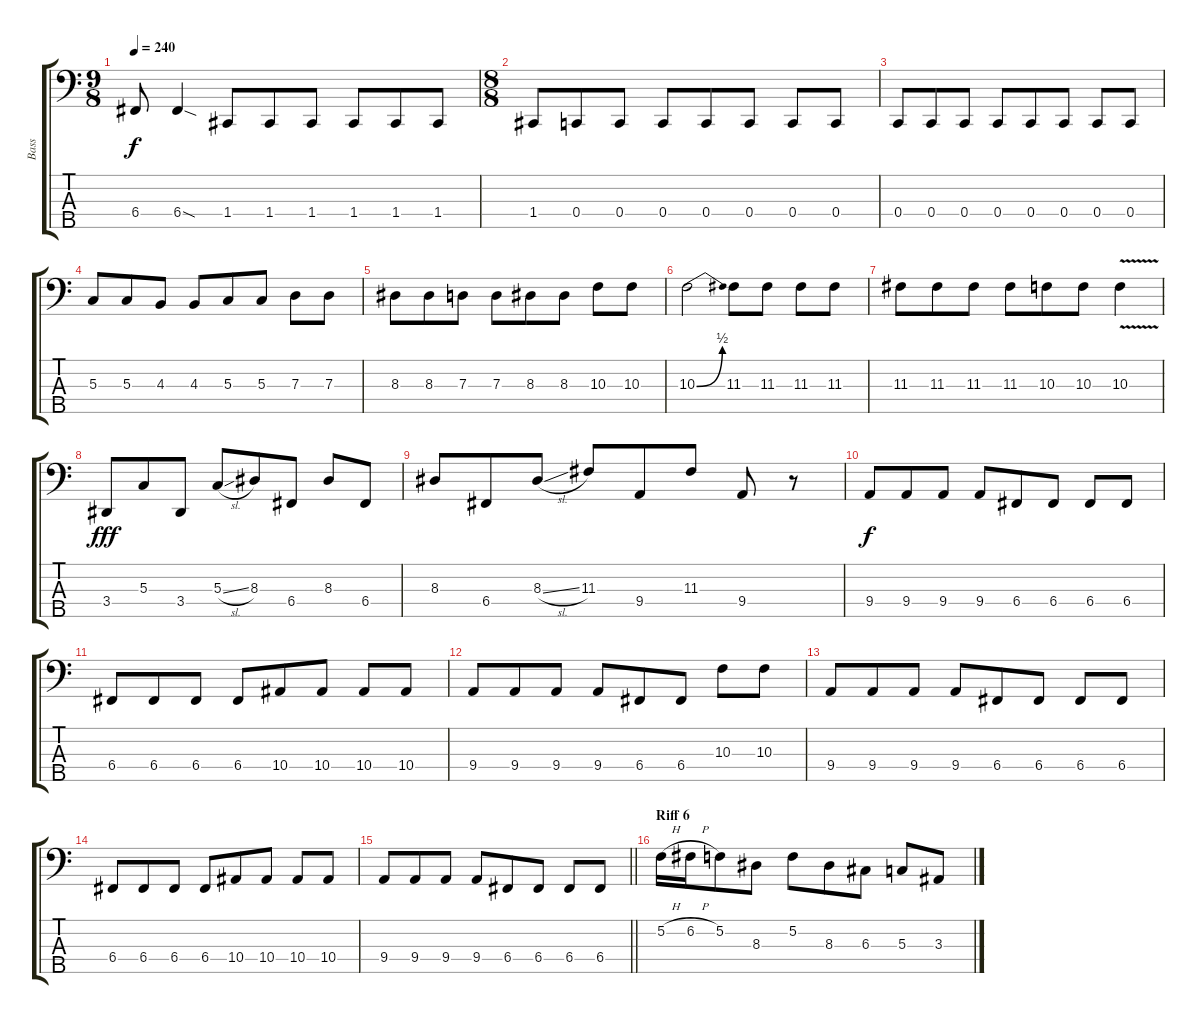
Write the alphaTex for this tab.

\track ("Bass" "Bass") {instrument electricbassfinger}
\staff {score tabs}
\tuning (F2 C2 G1 C1 G0) {hide}
\ts (9 8)
\tempo 240
\clef f4
\ks c
6.4.8{dy f} 6.4{sod}.4 1.4.8 1.4.8 1.4.8 1.4.8 1.4.8 1.4.8 |
\ts (8 8)
1.4.8 0.4.8 0.4.8 0.4.8 0.4.8 0.4.8 0.4.8 0.4.8 |
0.4.8 0.4.8 0.4.8 0.4.8 0.4.8 0.4.8 0.4.8 0.4.8 |
5.3.8 5.3.8 4.3.8 4.3.8 5.3.8 5.3.8 7.3.8 7.3.8 |
8.3.8 8.3.8 7.3.8 7.3.8 8.3.8 8.3.8 10.3.8 10.3.8 |
10.3{be (bend 0 0 60 2)}.2 11.3.8 11.3.8 11.3.8 11.3.8 |
11.3.8 11.3.8 11.3.8 11.3.8 10.3.8 10.3.8 10.3{v}.4 |
3.4.8{dy fff} 5.3.8 3.4.8 5.3{sl}.8 8.3.8 6.4.8 8.3.8 6.4.8 |
8.3.8 6.4.8 8.3{sl}.8 11.3.8 9.4.8 11.3.8 9.4.8 r.8 |
9.4.8{dy f} 9.4.8 9.4.8 9.4.8 6.4.8 6.4.8 6.4.8 6.4.8 |
6.4.8 6.4.8 6.4.8 6.4.8 10.4.8 10.4.8 10.4.8 10.4.8 |
9.4.8 9.4.8 9.4.8 9.4.8 6.4.8 6.4.8 10.3.8 10.3.8 |
9.4.8 9.4.8 9.4.8 9.4.8 6.4.8 6.4.8 6.4.8 6.4.8 |
6.4.8 6.4.8 6.4.8 6.4.8 10.4.8 10.4.8 10.4.8 10.4.8 |
\barLineRight lightlight
9.4.8 9.4.8 9.4.8 9.4.8 6.4.8 6.4.8 6.4.8 6.4.8 |
\section ("" "Riff 6")
5.2{h}.16 6.2{h}.16 5.2.8 8.3.8 5.2.8 8.3.8 6.3.8 5.3.8 3.3.8
